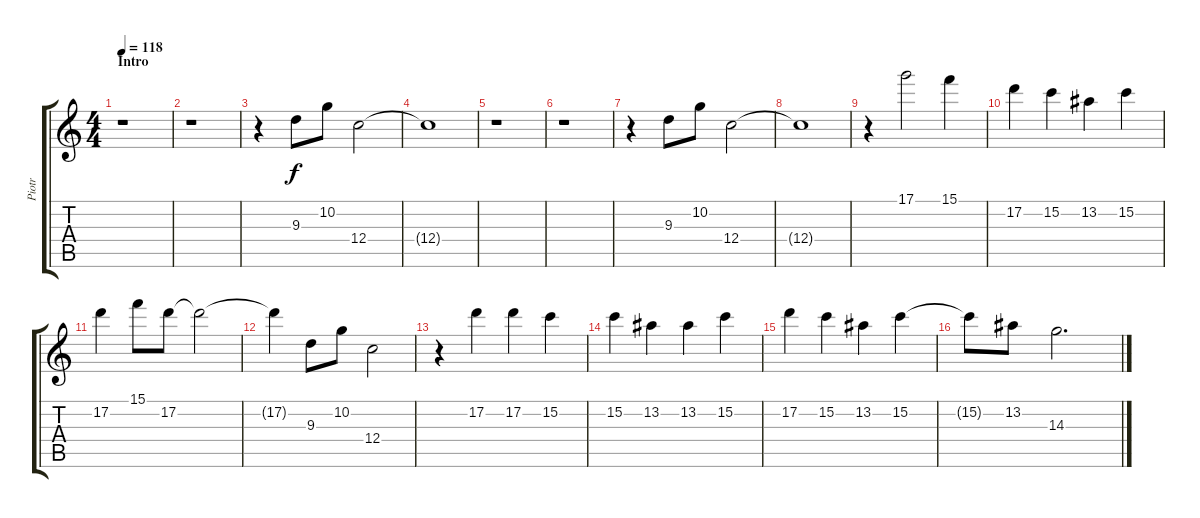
\track ("Piotr" "Piotr") {instrument distortionguitar}
\staff {score tabs}
\tuning (D4 A3 F3 C3 G2 D2) {hide}
\ts (4 4)
\section ("" "Intro")
\tempo 118
\clef g2
\ks c
r.1{dy f instrument distortionguitar} |
r.1 |
r.4 9.3.8 10.2.8 12.4.2 |
12.4{t}.1 |
r.1 |
r.1 |
r.4 9.3.8 10.2.8 12.4.2 |
12.4{t}.1 |
r.4 17.1.2 15.1.4 |
17.2.4 15.2.4 13.2.4 15.2.4 |
17.2.4 15.1.8 17.2.8 17.2{t}.2 |
17.2{t}.4 9.3.8 10.2.8 12.4.2 |
r.4 17.2.4 17.2.4 15.2.4 |
15.2.4 13.2.4 13.2.4 15.2.4 |
17.2.4 15.2.4 13.2.4 15.2.4 |
15.2{t}.8 13.2.8 14.3.2{d}
